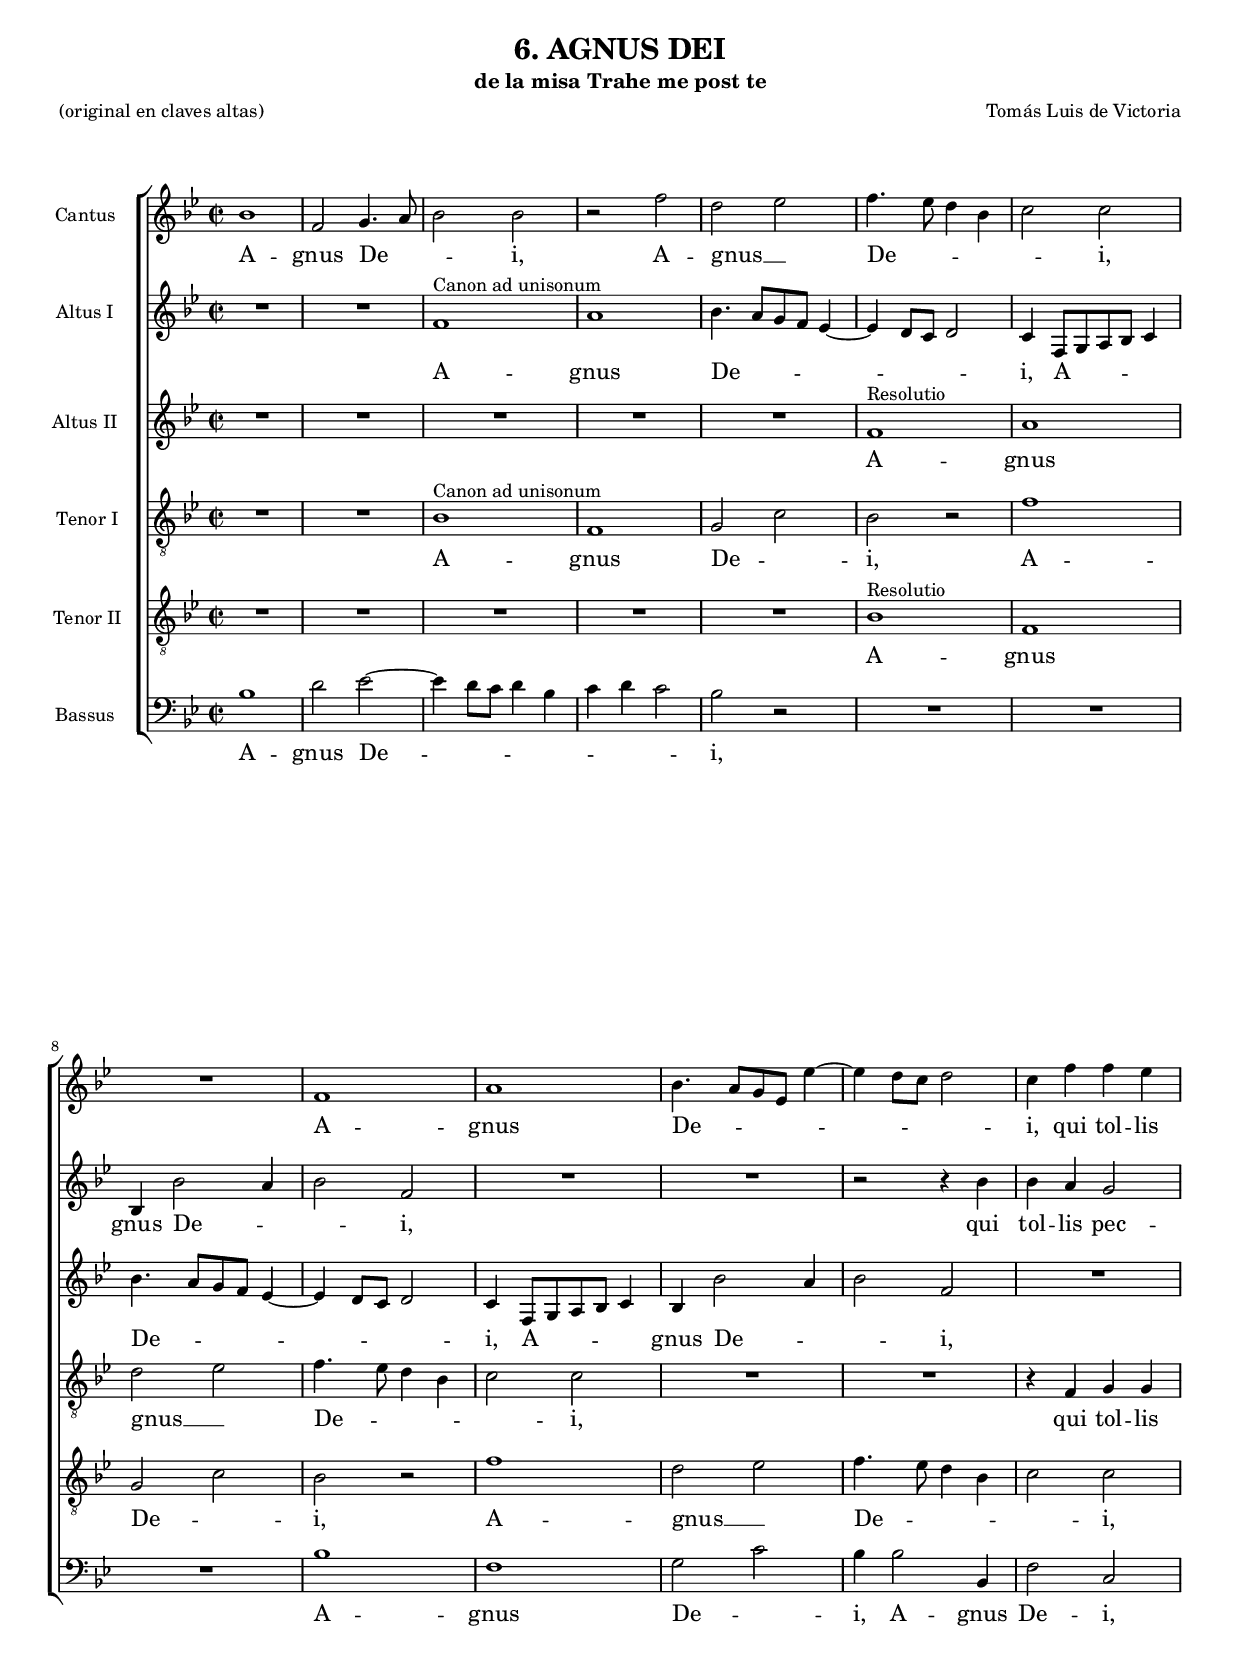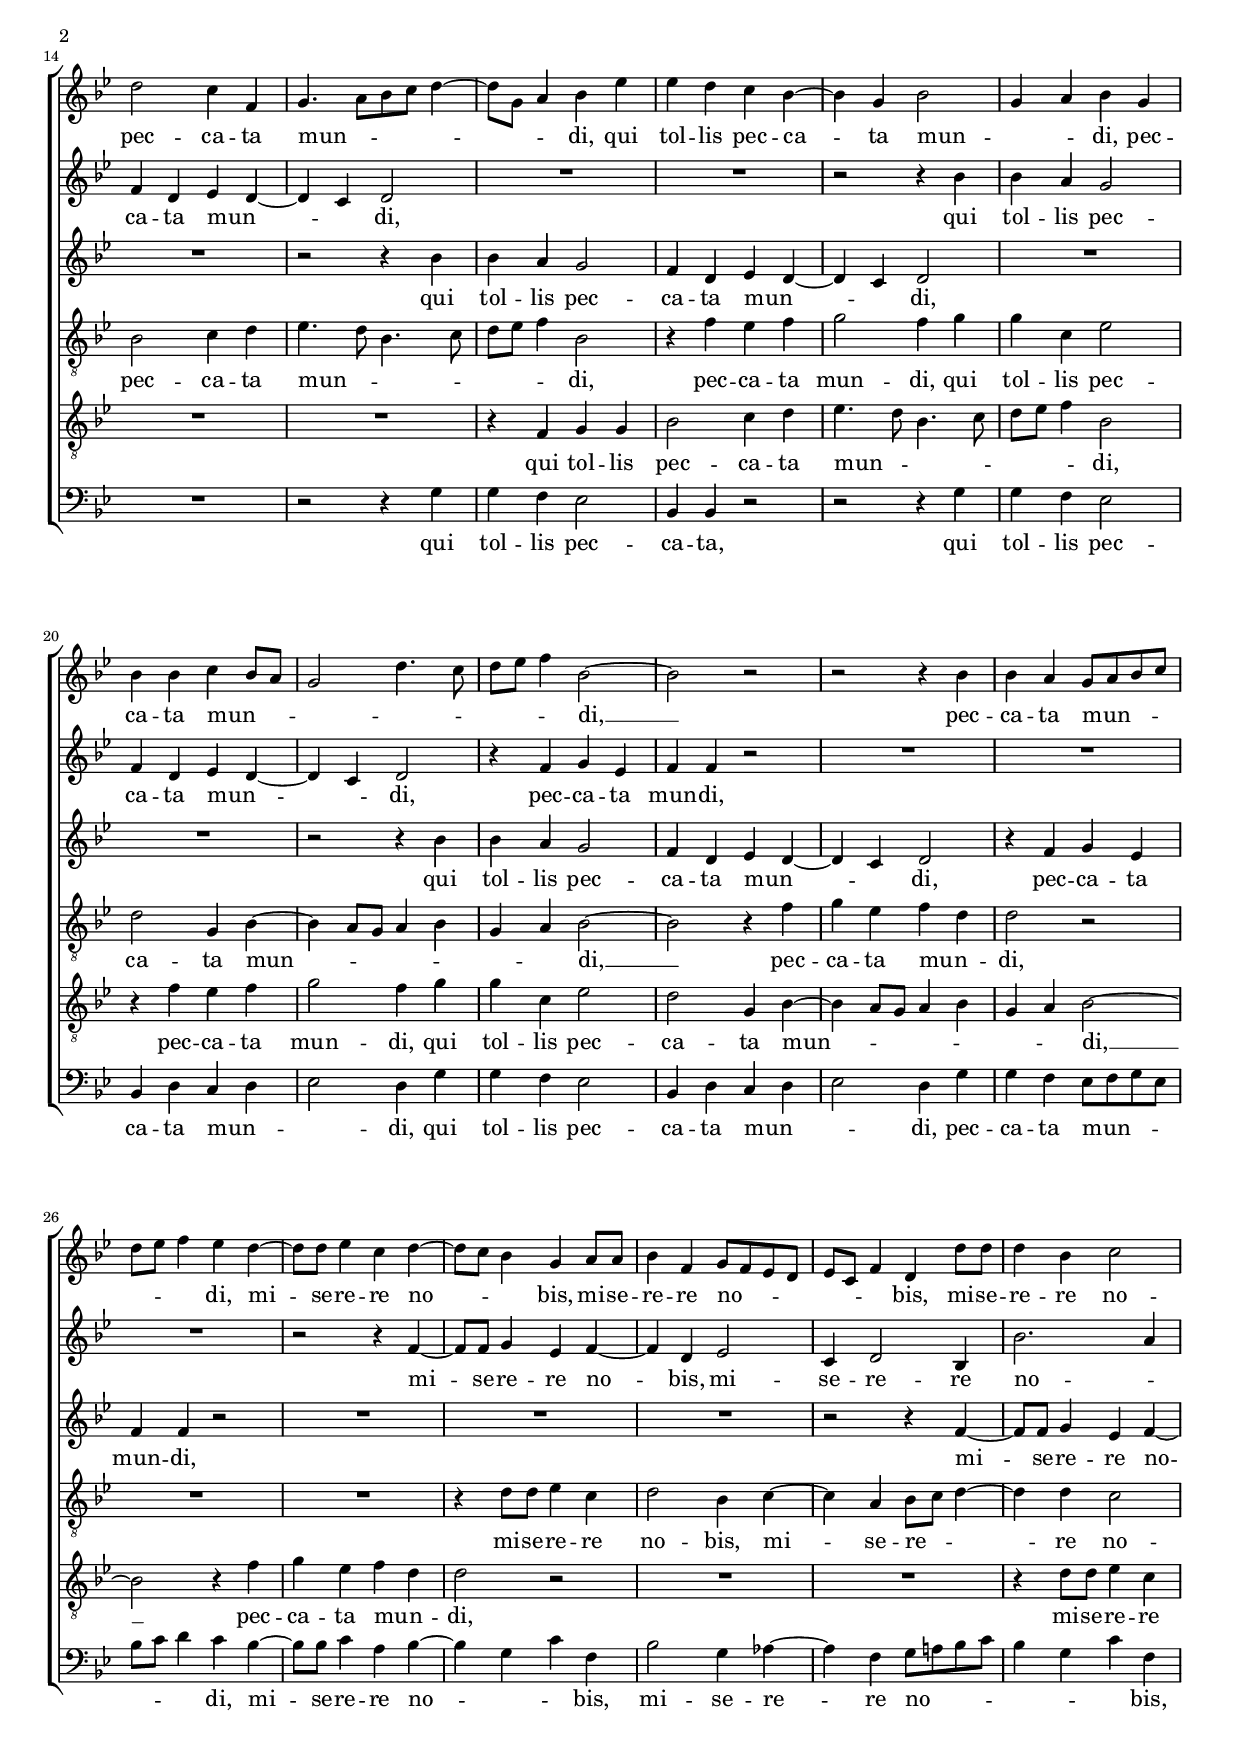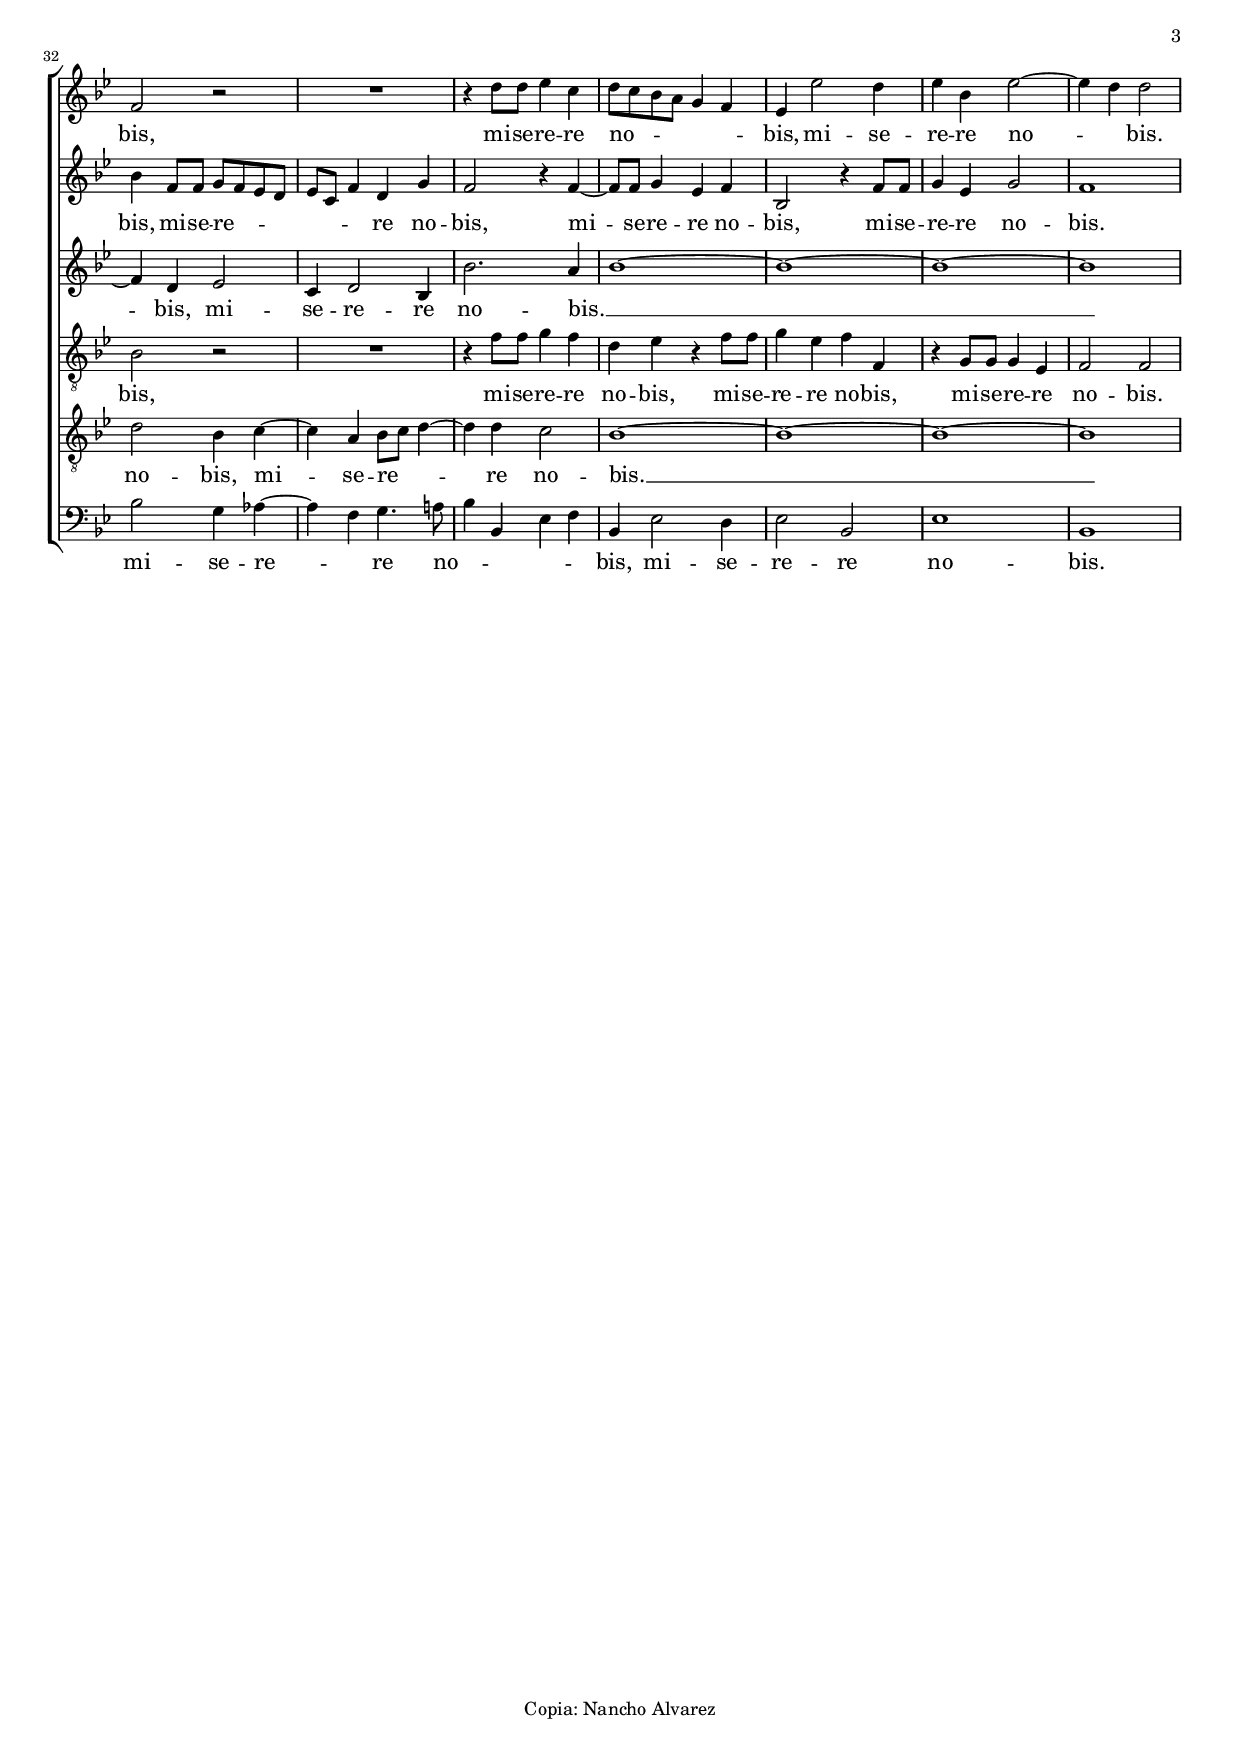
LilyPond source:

\version "2.12.0"
#(set-global-staff-size 16)

italicas=\override LyricText   #'font-shape = #'italic
rectas=\override LyricText   #'font-shape = #'upright


\header{
  composer="Tomás Luis de Victoria"
  title="6. AGNUS DEI"
  subtitle="de la misa Trahe me post te"
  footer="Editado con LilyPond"
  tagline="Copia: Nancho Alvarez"
  poet = "(original en claves altas)"
}



%%%%%%%%%%%%%%%%%%%%%%%%%%%%%%%%%%%%%%%%%%%%%%%%%%%%%%%%%%%%%%%%%%%%%%%%%%%%%5

global={\key bes \major \time 2/2 }

cantus={
  \transpose c' bes {
    c''1 |
    g'2 a'4. b'8 |
    c''2 c'' |
    r g'' |
    %5
    e'' f'' |
    g''4. f''8 e''4 c'' |
    d''2 d'' |
    R1*4/4 |
    g'1 |
    %10
    b' |
    c''4.  b'8[ a' f'] f''4 ~ |
    f'' e''8 d'' e''2 |
    d''4 g'' g'' f'' |
    e''2 d''4 g' |
    %15
    a'4.  b'8[ c'' d''] e''4 ~ |
    e''8 a' b'4 c'' f'' |
    f'' e'' d'' c'' ~ |
    c'' a' c''2 |
    a'4 b' c'' a' |
    %20
    c'' c'' d'' c''8 b' |
    a'2 e''4. d''8 |
    e'' f'' g''4 c''2 ~ |
    c'' r |
    r r4 c'' |
    %25
    c'' b' a'8 b' c'' d'' |
    e'' f'' g''4 f'' e'' ~ |
 %   \set Staff.autoBeaming = ##f
    e''8 e'' f''4 d'' e'' ~ |
 %   \set Staff.autoBeaming = ##t
    e''8 d'' c''4 a' 
 %   \set Staff.autoBeaming = ##f
    b'8 b' |
 %   \set Staff.autoBeaming = ##t
    c''4 g' a'8 g' f' e' |
    %30
    f' d' g'4 e' 
 %   \set Staff.autoBeaming = ##f
    e''8 e'' |
    e''4 c'' d''2 |
    g' r |
    R1*4/4 |
    r4 e''8 e'' f''4 d'' |
 %   \set Staff.autoBeaming = ##t
    %35
    e''8 d'' c'' b' a'4 g' |
    f' f''2 e''4 |
    f'' c'' f''2 ~ |
    f''4 e'' e''2
  }
}

altus={
  \transpose c' bes {
    R1*4/4 |
    R1*4/4 |
    g'1^"Canon ad unisonum" |
    b' |
    %5
    c''4.  b'8[ a' g'] f'4 ~ |
    f' e'8 d' e'2 |
    d'4  g8[ a b c'] d'4 |
    c' c''2 b'4 |
    c''2 g' |
    %10
    R1*4/4 |
    R1*4/4 |
    r2 r4 c'' |
    c'' b' a'2 |
    g'4 e' f' e' ~ |
    %15
    e' d' e'2 |
    R1*4/4 |
    R1*4/4 |
    r2 r4 c'' |
    c'' b' a'2 |
    %20
    g'4 e' f' e' ~ |
    e' d' e'2 |
    r4 g' a' f' |
    g' g' r2 |
    R1*4/4 |
    %25
    R1*4/4 |
    R1*4/4 |
    r2 r4 g' ~ |
 %   \set Staff.autoBeaming = ##f
    g'8 g' a'4 f' g' ~ |
    g' e' f'2 |
    %30
    d'4 e'2 c'4 |
    c''2. b'4 |
    c'' g'8 g' 
 %   \set Staff.autoBeaming = ##t
    a' g' f' e' |
    f' d' g'4 e' a' |
    g'2 r4 g' ~ |
 %   \set Staff.autoBeaming = ##f
    %35
    g'8 g' a'4 f' g' |
    c'2 r4 g'8 g' |
    a'4 f' a'2 |
    g'1
  }
}

altusdos={
  \transpose c' bes {
    R1*4/4 |
    R1*4/4 |
    R1*4/4 |
    R1*4/4 |
    %5
    R1*4/4 |
    g'1^"Resolutio" |
    b' |
    c''4.  b'8[ a' g'] f'4 ~ |
    f' e'8 d' e'2 |
    %10
    d'4  g8[ a b c'] d'4 |
    c' c''2 b'4 |
    c''2 g' |
    R1*4/4 |
    R1*4/4 |
    %15
    r2 r4 c'' |
    c'' b' a'2 |
    g'4 e' f' e' ~ |
    e' d' e'2 |
    R1*4/4 |
    %20
    R1*4/4 |
    r2 r4 c'' |
    c'' b' a'2 |
    g'4 e' f' e' ~ |
    e' d' e'2 |
    %25
    r4 g' a' f' |
    g' g' r2 |
    R1*4/4 |
    R1*4/4 |
    R1*4/4 |
    %30
 %   \set Staff.autoBeaming = ##f
    r2 r4 g' ~ |
    g'8 g' a'4 f' g' ~ |
    g' e' f'2 |
    d'4 e'2 c'4 |
    c''2. b'4 |
    %35
    c''1 ~ |
    c'' ~ |
    c'' ~ |
    c''
  }
}

tenor={
  \transpose c' bes {
    R1*4/4 |
    R1*4/4 |
    c'1^"Canon ad unisonum" |
    g |
    %5
    a2 d' |
    c' r |
    g'1 |
    e'2 f' |
    g'4. f'8 e'4 c' |
    %10
    d'2 d' |
    R1*4/4 |
    R1*4/4 |
    r4 g a a |
    c'2 d'4 e' |
    %15
    f'4. e'8 c'4. d'8 |
    e' f' g'4 c'2 |
    r4 g' f' g' |
    a'2 g'4 a' |
    a' d' f'2 |
    %20
    e' a4 c' ~ |
    c' b8 a b4 c' |
    a b c'2 ~ |
    c' r4 g' |
    a' f' g' e' |
    %25
    e'2 r |
    R1*4/4 |
    R1*4/4 |
%    \set Staff.autoBeaming = ##f
    r4 e'8 e' f'4 d' |
%    \set Staff.autoBeaming = ##t
    e'2 c'4 d' ~ |
    %30
    d' b c'8 d' e'4 ~ |
    e' e' d'2 |
    c' r |
%    \set Staff.autoBeaming = ##f
    R1*4/4 |
    r4 g'8 g' a'4 g' |
    %35
    e' f' r g'8 g' |
    a'4 f' g' g |
    r a8 a a4 f |
    g2 g
  }
}


tenordos={
  \transpose c' bes {
    R1*4/4 |
    R1*4/4 |
    R1*4/4 |
    R1*4/4 |
    %5
    R1*4/4 |
    c'1^"Resolutio" |
    g |
    a2 d' |
    c' r |
    %10
    g'1 |
    e'2 f' |
    g'4. f'8 e'4 c' |
    d'2 d' |
    R1*4/4 |
    %15
    R1*4/4 |
    r4 g a a |
    c'2 d'4 e' |
    f'4. e'8 c'4. d'8 |
    e' f' g'4 c'2 |
    %20
    r4 g' f' g' |
    a'2 g'4 a' |
    a' d' f'2 |
    e' a4 c' ~ |
    c' b8 a b4 c' |
    %25
    a b c'2 ~ |
    c' r4 g' |
    a' f' g' e' |
    e'2 r |
    R1*4/4 |
    %30
    R1*4/4 |
%    \set Staff.autoBeaming = ##f
    r4 e'8 e' f'4 d' |
%    \set Staff.autoBeaming = ##t
    e'2 c'4 d' ~ |
    d' b c'8 d' e'4 ~ |
    e' e' d'2 |
    %35
    c'1 ~ |
    c' ~ |
    c' ~ |
    c'
  }
}

bassus={
  \transpose c' bes {
    c'1 |
    e'2 f' ~ |
    f'4 e'8 d' e'4 c' |
    d' e' d'2 |
    %5
    c' r |
    R1*4/4 |
    R1*4/4 |
    R1*4/4 |
    c'1 |
    %10
    g |
    a2 d' |
    c'4 c'2 c4 |
    g2 d |
    R1*4/4 |
    %15
    r2 r4 a |
    a g f2 |
    c4 c r2 |
    r r4 a |
    a g f2 |
    %20
    c4 e d e |
    f2 e4 a |
    a g f2 |
    c4 e d e |
    f2 e4 a |
    %25
    a g f8 g a f |
    c' d' e'4 d' c' ~ |
 %   \set Staff.autoBeaming = ##f
    c'8 c' d'4 b c' ~ |
 %   \set Staff.autoBeaming = ##t
    c' a d' g |
    c'2 a4 bes ~ |
    %30
    bes g a8 b c' d' |
    c'4 a d' g |
    c'2 a4 bes ~ |
    bes g a4. b8 |
    c'4 c f g |
    %35
    c f2 e4 |
    f2 c |
    f1 |
    c
  }
}

textocantus=\lyricmode{
  A -- gnus De -- _ _ i,
  A -- gnus __ _
  De -- _ _ _ _ i,
  A -- gnus De -- _ _ _ _ _ _ _ i,
  qui tol -- lis pec -- ca -- ta mun -- _ _ _ _ _ _ di,
  qui tol -- lis pec -- ca -- ta mun -- _ _ di,
  pec -- ca -- ta mun -- _ _ _ _ _ _ _ _ di, __
  pec -- ca -- ta mun -- _ _ _ _ _ _ di,
%  <<
    {
      mi -- se -- re -- re no -- _ _ bis,
      mi -- se -- re -- re no -- _ _ _ _ _ _ bis,
      mi -- se -- re -- re no -- bis,
      mi -- se -- re -- re no -- _ _ _ _ _ bis,
      mi -- se -- re -- re no -- _ bis. 
    }
 %   \context Lyrics \lyricmode{
%    {
 %     do -- _ na no -- bis pa -- _ _ _ cem,
 %     do -- na no -- bis pa -- _ _ _ _ _ _ cem,
 %     do -- na no -- bis pa -- cem,
 %     do -- na no -- bis pa -- _ _ _ _ _ cem,
 %     do -- na no -- bis pa -- _ _ cem.
%
 %   }
 % >>
}

textoaltus=\lyricmode{
  A -- gnus De -- _ _ _ _ _ _ _ i,
  A -- _ _ _ _ gnus De -- _ _ i,
  qui tol -- lis pec -- ca -- ta mun -- _ _ di,
  qui tol -- lis pec -- ca -- ta mun -- _ _ di,
  pec -- ca -- ta mun -- di,
%  <<
    {
      mi -- se -- re -- re no -- bis,
      mi -- se -- re -- re no -- _ bis,
      mi -- se -- re -- _ _ _ _ _ _ re no -- bis,
      mi -- se -- re -- re no -- bis,
      mi -- se -- re -- re no -- bis.
    }
 %   \context Lyrics \lyricmode{
 %     do -- _ na no -- bis pa -- _ cem,
 %     do -- na no -- bis pa -- _ cem,
 %     do -- na no -- _ _ _ _ _ _ bis pa -- cem,
 %     do -- _ na no -- bis pa -- cem,
 %     do -- na no -- bis pa -- cem.
%
%    }
 % >>
}

textoaltusdos=\lyricmode{
  A -- gnus De -- _ _ _ _ _ _ _ i,
  A -- _ _ _ _ gnus De -- _ _ i,
  qui tol -- lis pec -- ca -- ta mun -- _ _ di,
  qui tol -- lis pec -- ca -- ta mun -- _ _ di,
  pec -- ca -- ta mun -- di,
 % <<
    {
      mi -- se -- re -- re no -- bis,
      mi -- se -- re -- re no -- bis. __ _
    }
 %   \context Lyrics \lyricmode{
 %     do -- _ na no -- bis pa -- _ cem,
 %     do -- na no -- bis pa -- _ cem. _ _ _ 
%
 %   }
% >>
}

textotenor=\lyricmode{
  A -- gnus De -- _ i,
  A -- gnus __  _ De -- _ _ _ _ i,
  qui tol -- lis pec -- ca -- ta mun -- _ _ _ _ _ _ di,
  pec -- ca -- ta mun -- di,
  qui tol -- lis pec -- ca -- ta mun -- _ _ _ _ _ _ di, __
  pec -- ca -- ta mun -- _ di,
%  <<
    {
      mi -- se -- re -- re no -- bis,
      mi -- se -- re -- _ _ re no -- bis,
      mi -- se -- re -- re no -- bis,
      mi -- se -- re -- re no -- bis,
      mi -- se -- re -- re no -- bis. 
    }
  %  \context Lyrics \lyricmode{
 %     do -- na no -- bis pa -- cem,
 %     do -- _ na no -- _ _ _ bis pa -- cem,
 %     do -- na no -- bis pa -- cem,
 %     do -- na no -- bis pa -- cem,
 %     do -- na no -- bis pa -- cem.
 %   }
 % >>
}

textotenordos=\lyricmode{
  A -- gnus De -- _ i,
  A -- gnus __ _
  De -- _ _ _ _ i,
  qui tol -- lis pec -- ca -- ta mun -- _ _ _ _ _ _ di,
  pec -- ca -- ta mun -- di,
  qui tol -- lis pec -- ca -- ta mun -- _ _ _ _ _ _ di, __
  pec -- ca -- ta mun -- _ di,
 % <<
    {
      mi -- se -- re -- re no -- bis,
      mi -- se -- re -- _ _ re no -- bis. __  
    }
%    \context Lyrics \lyricmode{
%      do -- na no -- bis pa -- cem,
%      do -- _ na no -- _ _ _ bis pa -- cem. _ _ _ 
%    }
 % >>
}

textobassus=\lyricmode{
  A -- gnus De -- _ _ _ _ _ _ _ i,
  A -- gnus De -- _ i,
  A -- gnus De -- i,
  qui tol -- lis pec -- ca -- ta,
  qui tol -- lis pec -- ca -- ta mun -- _ _ di,
  qui tol -- lis pec -- ca -- ta mun -- _ _ di,
  pec -- ca -- ta mun -- _ _ _ _ _ _ di,
%  <<
    {
      mi -- se -- re -- re no -- _ _ bis,
      mi -- se -- re -- re no -- _ _ _ _ _ _ bis,
      mi -- se -- re -- _ re no -- _ _ _ _ bis,
      mi -- se -- re -- re no -- bis. 
    }
%    \context Lyrics \lyricmode{
%      do -- na _ no -- bis pa -- _ _ _ cem,
%      do -- na no -- _ bis pa -- _ _ _ _ _ _ cem,
%      do -- na no -- _ bis pa -- _ _ _ _ _ cem,
%      do -- na no -- bis pa -- cem.
%    }
%  >>
}


\score {
  \new ChoirStaff <<
    \new Staff = "v1" {
      \set Staff.instrumentName = "Cantus  "
      \clef treble
      \new Voice = "v1" {
        \global
        \cantus
      }
    }
    \new Lyrics = "v1"

    \context Lyrics="v1" {
      \lyricsto "v1" {
        \textocantus
      }
    }

    \new Staff = "v2" {
      \set Staff.instrumentName = "Altus I  "
      \clef treble
      \new Voice = "v2" {
        \global
        \altus
      }
    }
    \new Lyrics = "v2"

    \context Lyrics="v2" {
      \lyricsto "v2" {
        \textoaltus
      }
    }

    \new Staff = "v3" {
      \set Staff.instrumentName = "Altus II  "
      \clef treble
      \new Voice = "v3" {
        \global
        \altusdos
      }
    }
    \new Lyrics = "v3"

    \context Lyrics="v3" {
      \lyricsto "v3" {
        \textoaltusdos
      }
    }

    \new Staff = "v4" {
      \set Staff.instrumentName = "Tenor I "
      \override Staff.VerticalAxisGroup #'Y-extent = #'(0 . 0)
      \clef "G_8"
      \new Voice = "v4" {
        \global
        \tenor
      }
    }
    \new Lyrics = "v4"

    \context Lyrics="v4" {
      \lyricsto "v4" {
        \textotenor
      }
    }

    \new Staff = "v6" {
      \set Staff.instrumentName = "Tenor II "
      \override Staff.VerticalAxisGroup #'Y-extent = #'(0 . 0)
      \clef "G_8"
      \new Voice = "v6" {
        \global
        \tenordos
      }
    }
    \new Lyrics = "v6"

    \context Lyrics="v6" {
      \lyricsto "v6" {
        \textotenordos
      }
    }
    
    \new Staff = "v5" {
      \set Staff.instrumentName = "Bassus  "
      \clef bass
      \new Voice = "v5" {
        \global
        \bassus
      }
    }
    
    \context Lyrics="v5" {
      \lyricsto "v5" {
        \textobassus
      }
    }
  >>
}




\layout {
  line-width=19.0 \cm
  interscoreline= 3.0 \cm
  %	interscorelinefill= 1.0
  textheight= 26.0 \cm
  %	first-page-number = no
  \context { \Lyrics \override LyricText #'font-size = #2 }
  %	\context { \RemoveEmptyStaffContext }
  \context { \Score \override BarNumber #'padding = #2 }

}



%
\midi {
  \context {
    \Score
    tempoWholesPerMinute = #(ly:make-moment 120 4)
  }
}





%{
convert-ly (GNU LilyPond) 2.18.2  convert-ly: Processing `'...
Applying conversion: 1.5.33, 1.5.38, 1.5.40, 1.5.49, 1.5.52, 1.5.56,
1.5.58, 1.5.59, 1.5.62, 1.5.67, 1.5.68, 1.5.71, 1.5.72, 1.6.5, 1.7.1,
1.7.2, 1.7.3, 1.7.4, 1.7.5, 1.7.6, 1.7.10, 1.7.11, 1.7.13, 1.7.15,
1.7.16, 1.7.17, 1.7.18, 1.7.19, 1.7.22, 1.7.23, 1.7.24, 1.7.28, 1.9.0,
1.9.1, 1.9.2, 1.9.3, 1.9.4, 1.9.5, 1.9.6, 1.9.7, 1.9.8, 2.1.1, 2.1.2,
2.1.3, 2.1.4, 2.1.7, 2.1.10, 2.1.11, 2.1.12, 2.1.13, 2.1.14, 2.1.15,
2.1.16, 2.1.17, 2.1.18, 2.1.19, 2.1.20, 2.1.21, 2.1.22, 2.1.23,
2.1.24, 2.1.25, 2.1.26, 2.1.27, 2.1.28, 2.1.29, 2.1.30, 2.1.31,
2.1.33, 2.1.34, 2.1.36, 2.2.0, 2.3.1, 2.3.2,  Not smart enough to
convert textheight. Please refer to the manual for details, and update
manually. Page layout has been changed, using paper size and margins.
textheight is no longer used. 2.3.4, 2.3.6, 2.3.8, 2.3.9, 2.3.10,
2.3.11, 2.3.12, 2.3.16, 2.3.17, 2.3.18, 2.3.22, 2.3.23, 2.3.24,
2.3.25, 2.4.0, 2.5.0, 2.5.1, 2.5.2, 2.5.3, 2.5.12, 2.5.13, 2.5.17,
2.5.18, 2.5.21, 2.5.25, 2.6.0, 2.7.0, 2.7.1, 2.7.2, 2.7.4, 2.7.6,
2.7.10, 2.7.11, 2.7.12, 2.7.13, 2.7.14, 2.7.15, 2.7.22, 2.7.24,
2.7.28, 2.7.29, 2.7.30, 2.7.31, 2.7.32, 2.7.32, 2.7.36, 2.7.40, 2.9.4,
2.9.6, 2.9.9, 2.9.11, 2.9.13, 2.9.16, 2.9.19, 2.10.0, 2.11.2, 2.11.3,
2.11.5, 2.11.6, 2.11.10, 2.11.11, 2.11.13, 2.11.15, 2.11.23, 2.11.35,
2.11.38, 2.11.46, 2.11.48, 2.11.50, 2.11.51, 2.11.52, 2.11.53,
2.11.55, 2.11.57, 2.11.60, 2.11.61, 2.11.62, 2.11.64, 2.12.0, 2.12.3,
Not smart enough to convert oldaddlyrics. oldaddlyrics is no longer
supported.           Use addlyrics or lyrsicsto instead. Please refer
to the manual for details, and update manually. convert-ly: error:
Error while converting Stopping at last successful rule   convert-ly:
warning: There was 1 error.
%}
